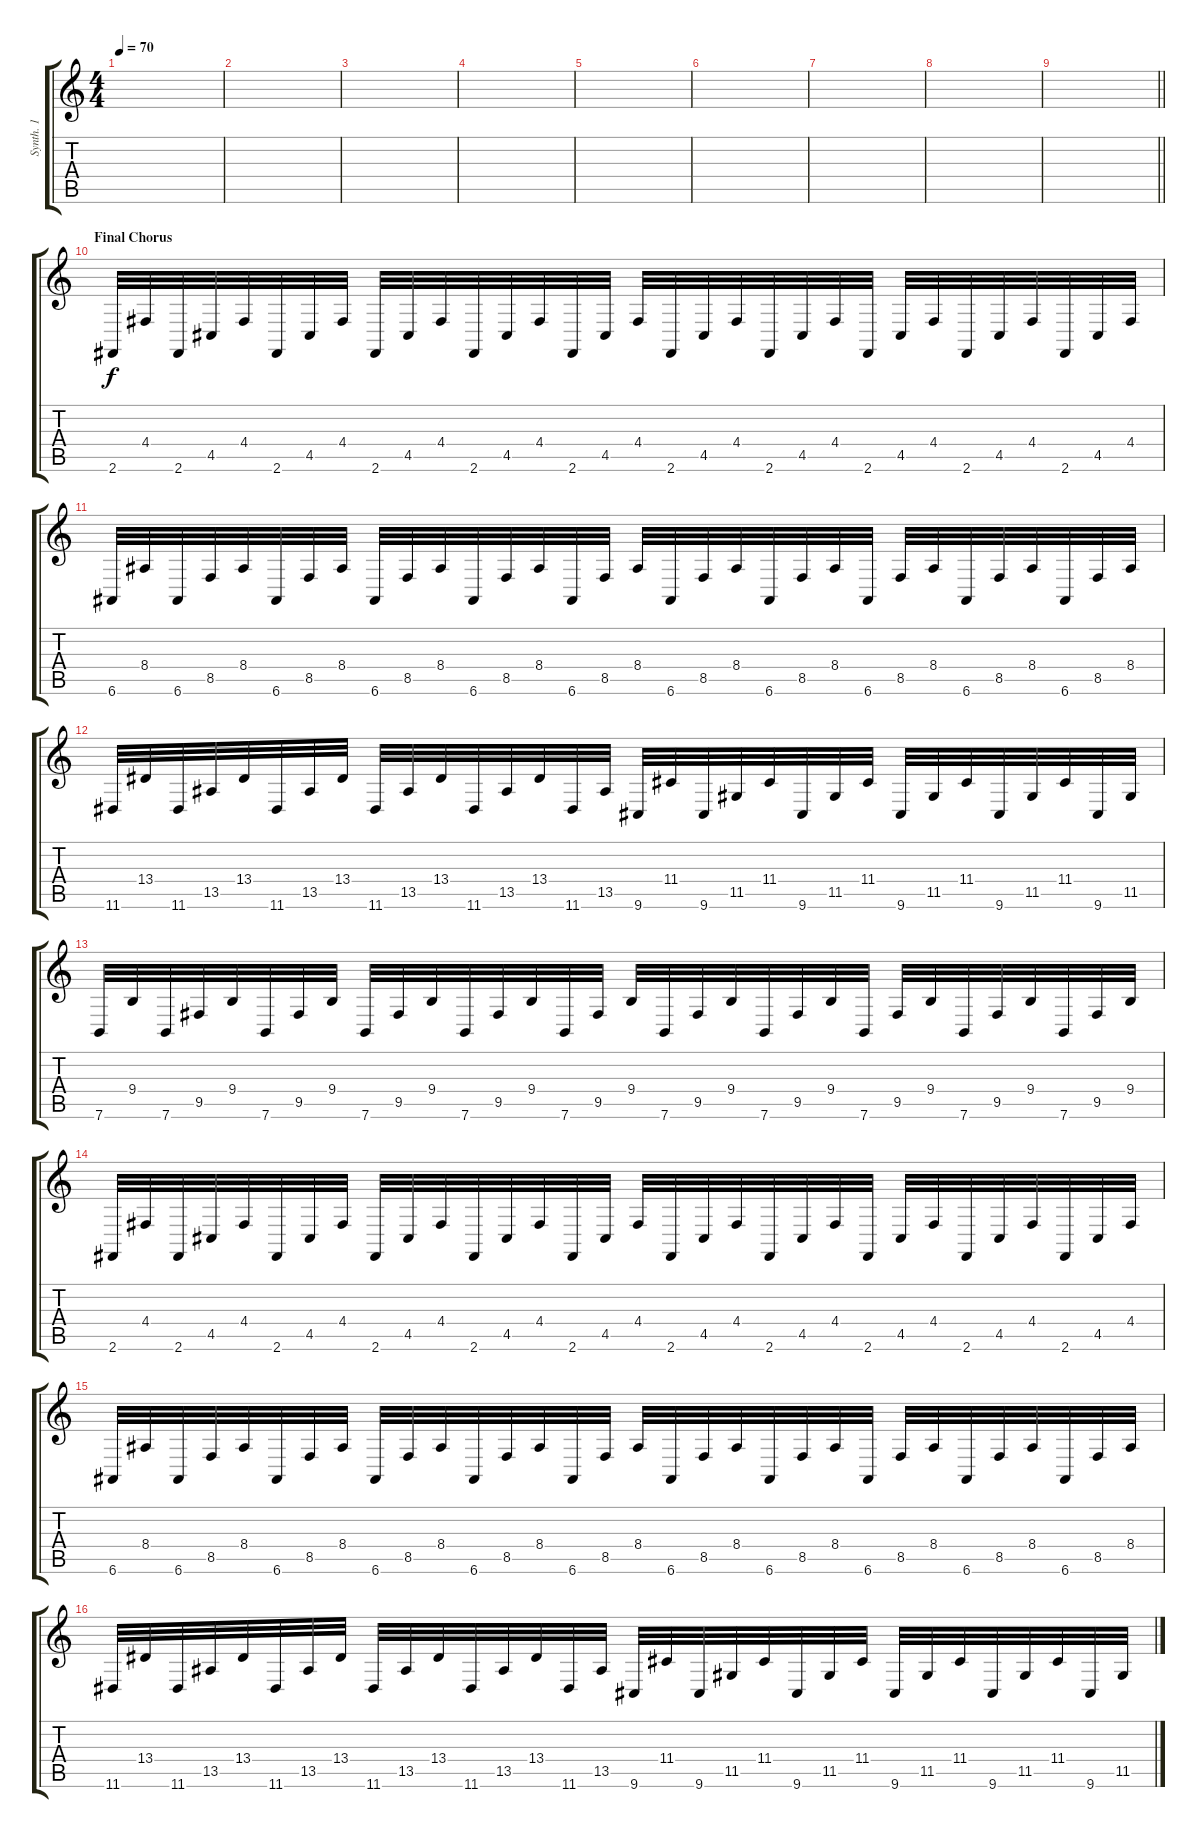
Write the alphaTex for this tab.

\track ("Synth. 1" "Synth. 1") {instrument lead2sawtooth}
\staff {score tabs}
\tuning (E4 B3 G3 D3 A2 E2) {hide}
\ts (4 4)
\tempo 70
\clef g2
\ks c
|
|
|
|
|
|
|
|
\barLineRight lightlight
|
\section ("" "Final Chorus")
2.6.32 4.4.32 2.6.32 4.5.32 4.4.32 2.6.32 4.5.32 4.4.32 2.6.32 4.5.32 4.4.32 2.6.32 4.5.32 4.4.32 2.6.32 4.5.32 4.4.32 2.6.32 4.5.32 4.4.32 2.6.32 4.5.32 4.4.32 2.6.32 4.5.32 4.4.32 2.6.32 4.5.32 4.4.32 2.6.32 4.5.32 4.4.32 |
6.6.32 8.4.32 6.6.32 8.5.32 8.4.32 6.6.32 8.5.32 8.4.32 6.6.32 8.5.32 8.4.32 6.6.32 8.5.32 8.4.32 6.6.32 8.5.32 8.4.32 6.6.32 8.5.32 8.4.32 6.6.32 8.5.32 8.4.32 6.6.32 8.5.32 8.4.32 6.6.32 8.5.32 8.4.32 6.6.32 8.5.32 8.4.32 |
11.6.32 13.4.32 11.6.32 13.5.32 13.4.32 11.6.32 13.5.32 13.4.32 11.6.32 13.5.32 13.4.32 11.6.32 13.5.32 13.4.32 11.6.32 13.5.32 9.6.32 11.4.32 9.6.32 11.5.32 11.4.32 9.6.32 11.5.32 11.4.32 9.6.32 11.5.32 11.4.32 9.6.32 11.5.32 11.4.32 9.6.32 11.5.32 |
7.6.32 9.4.32 7.6.32 9.5.32 9.4.32 7.6.32 9.5.32 9.4.32 7.6.32 9.5.32 9.4.32 7.6.32 9.5.32 9.4.32 7.6.32 9.5.32 9.4.32 7.6.32 9.5.32 9.4.32 7.6.32 9.5.32 9.4.32 7.6.32 9.5.32 9.4.32 7.6.32 9.5.32 9.4.32 7.6.32 9.5.32 9.4.32 |
2.6.32 4.4.32 2.6.32 4.5.32 4.4.32 2.6.32 4.5.32 4.4.32 2.6.32 4.5.32 4.4.32 2.6.32 4.5.32 4.4.32 2.6.32 4.5.32 4.4.32 2.6.32 4.5.32 4.4.32 2.6.32 4.5.32 4.4.32 2.6.32 4.5.32 4.4.32 2.6.32 4.5.32 4.4.32 2.6.32 4.5.32 4.4.32 |
6.6.32 8.4.32 6.6.32 8.5.32 8.4.32 6.6.32 8.5.32 8.4.32 6.6.32 8.5.32 8.4.32 6.6.32 8.5.32 8.4.32 6.6.32 8.5.32 8.4.32 6.6.32 8.5.32 8.4.32 6.6.32 8.5.32 8.4.32 6.6.32 8.5.32 8.4.32 6.6.32 8.5.32 8.4.32 6.6.32 8.5.32 8.4.32 |
11.6.32 13.4.32 11.6.32 13.5.32 13.4.32 11.6.32 13.5.32 13.4.32 11.6.32 13.5.32 13.4.32 11.6.32 13.5.32 13.4.32 11.6.32 13.5.32 9.6.32 11.4.32 9.6.32 11.5.32 11.4.32 9.6.32 11.5.32 11.4.32 9.6.32 11.5.32 11.4.32 9.6.32 11.5.32 11.4.32 9.6.32 11.5.32
